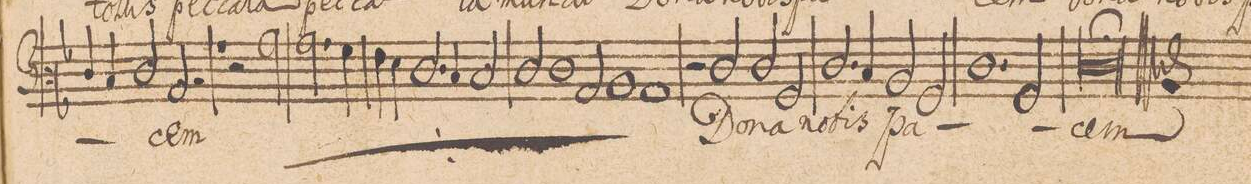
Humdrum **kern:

**kern	**text
*I"BASSVS.	*
*clefF3	*
*k[b-]	*
*met(c|)	*
*M2/1	*
4F/	.
4E/	.
2F/	.
=48-	=48-
2C/	-cem
2r	.
1r	.
=49-	=49-
2r	.
*	*ij
2c\	do-
2.c\	-na
4B-\	.
=50-	=50-
4A\	no-
4G\	.
2.F/	.
4E/	.
2E/	-bis
=51-	=51-
2F/	.
1F	pa-
2C/	.
=52-	=52-
1D	.
1C	-cem
*	*Xij
=53-	=53-
2r	.
2F/	Do-
2F/	-na
2BB-/	no-
=54-	=54-
2.F/	.
4E/	-bis
2D/	pa-
2BB-/	.
=55-	=55-
1.F	.
2BB-/	.
=56-	=56-
0F;	-cem
==	==
*-	*-
